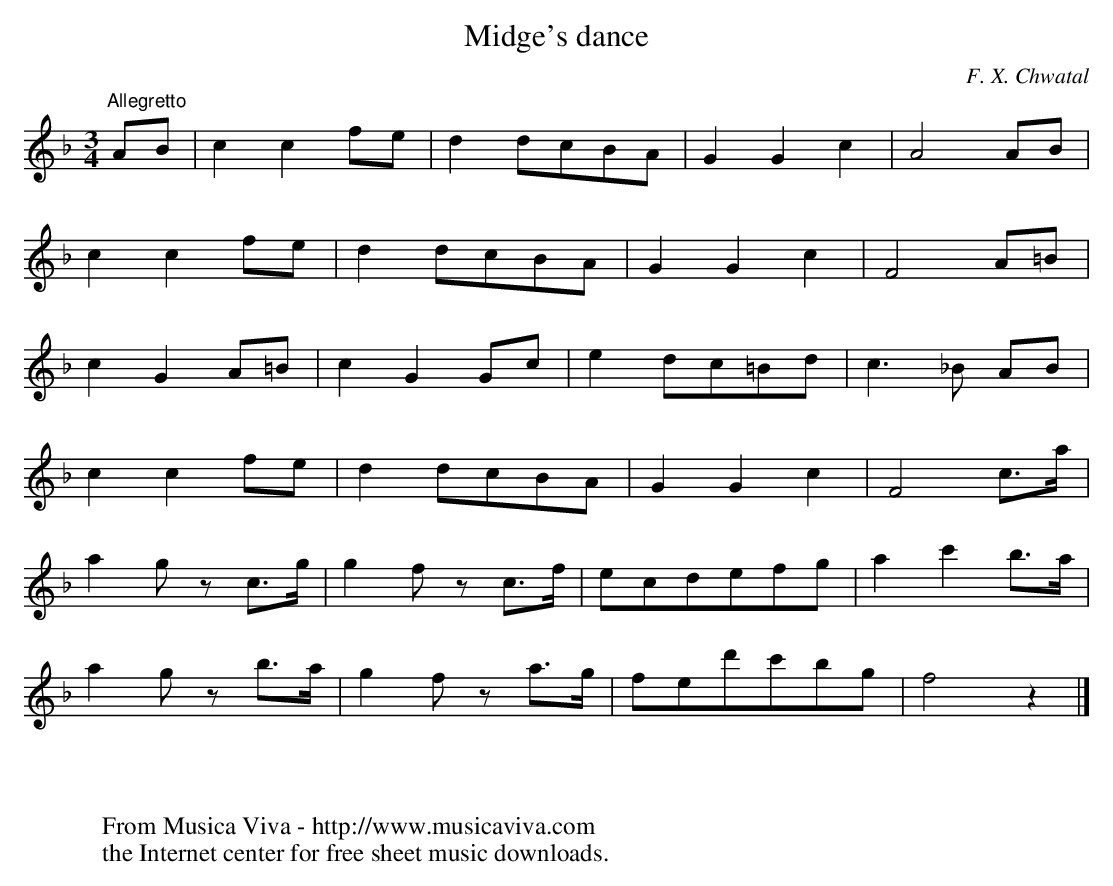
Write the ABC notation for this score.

X:1
T:Midge's dance
C:F. X. Chwatal
M:3/4
L:1/8
K:F
"^Allegretto"AB|c2c2fe|d2dcBA|G2G2c2|A4AB|
c2c2fe|d2dcBA|G2G2c2|F4A=B|
c2G2A=B|c2G2Gc|e2dc=Bd|c3_B AB|
c2c2fe|d2dcBA|G2G2c2|F4c>a|
a2gz c>g|g2fz c>f|ecdefg|a2c'2b>a|
a2gz b>a|g2fz a>g|fed'c'bg|f4z2|]
W:
W:
W:  From Musica Viva - http://www.musicaviva.com
W:  the Internet center for free sheet music downloads.
